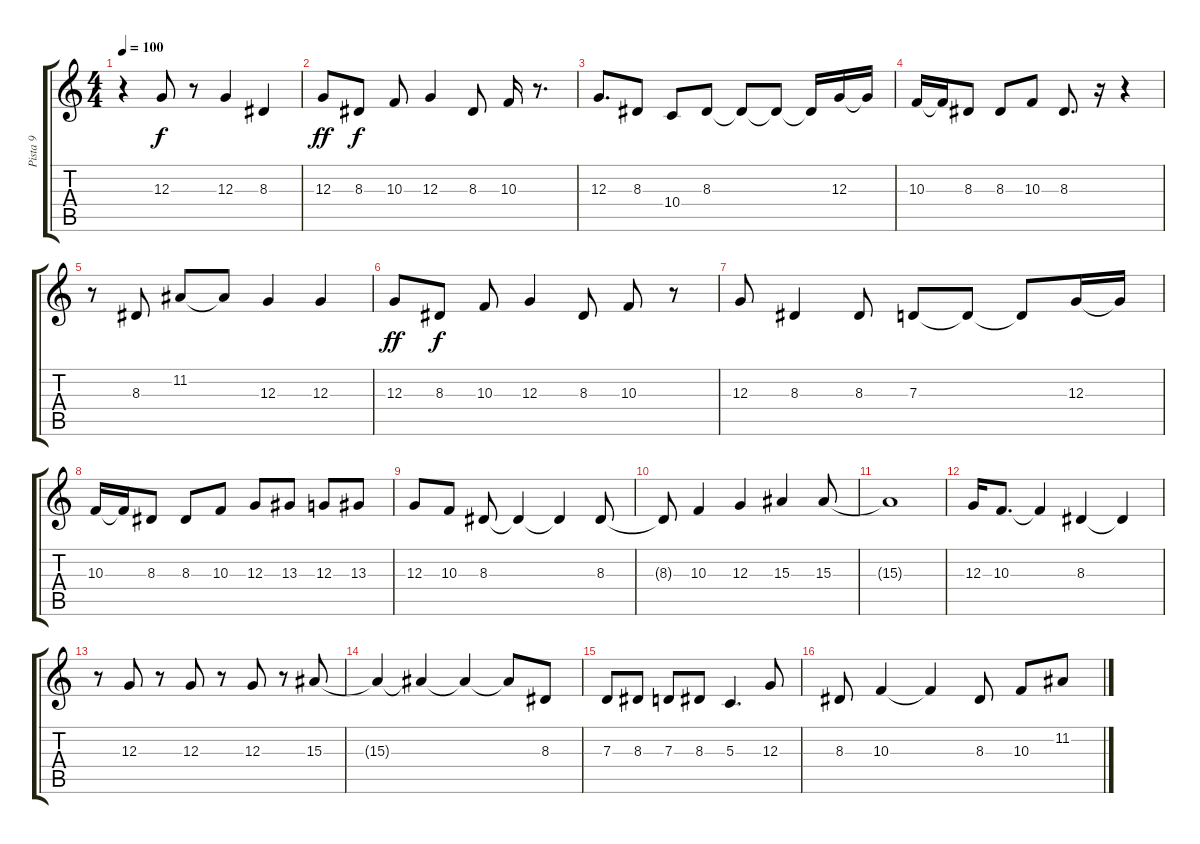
\track ("Pista 9" "Pista 9") {instrument altosax}
\staff {score tabs}
\tuning (E4 B3 G3 D3 A2 E2) {hide}
\ts (4 4)
\tempo 100
\clef g2
\ks c
r.4{dy f} 12.3.8 r.8 12.3.4 8.3.4 |
12.3.8{dy ff} 8.3.8{dy f} 10.3.8 12.3.4 8.3.8 10.3.16 r.8{d} |
12.3.8{d} 8.3.8 10.4.8 8.3.8 8.3{t}.8 8.3{t}.8 8.3{t}.16 12.3.16 12.3{t}.16 |
10.3.16 10.3{t}.16 8.3.8 8.3.8 10.3.8 8.3.8{d} r.16 r.4 |
r.8 8.3.8 11.2.8 11.2{t}.8 12.3.4 12.3.4 |
12.3.8{dy ff} 8.3.8{dy f} 10.3.8 12.3.4 8.3.8 10.3.8 r.8 |
12.3.8 8.3.4 8.3.8 7.3.8 7.3{t}.8 7.3{t}.8 12.3.16 12.3{t}.16 |
10.3.16 10.3{t}.16 8.3.8 8.3.8 10.3.8 12.3.8 13.3.8 12.3.8 13.3.8 |
12.3.8 10.3.8 8.3.8 8.3{t}.4 8.3{t}.4 8.3.8 |
8.3{t}.8 10.3.4 12.3.4 15.3.4 15.3.8{volume 2} |
15.3{t}.1 |
12.3.16{volume 12} 10.3.8{d} 10.3{t}.4 8.3.4 8.3{t}.4 |
r.8 12.3.8 r.8 12.3.8 r.8 12.3.8 r.8 15.3.8 |
15.3{t}.4 15.3{t}.4 15.3{t}.4 15.3{t}.8 8.3.8 |
7.3.8 8.3.8 7.3.8 8.3.8 5.3.4{d} 12.3.8 |
8.3.8 10.3.4 10.3{t}.4 8.3.8 10.3.8 11.2.8
